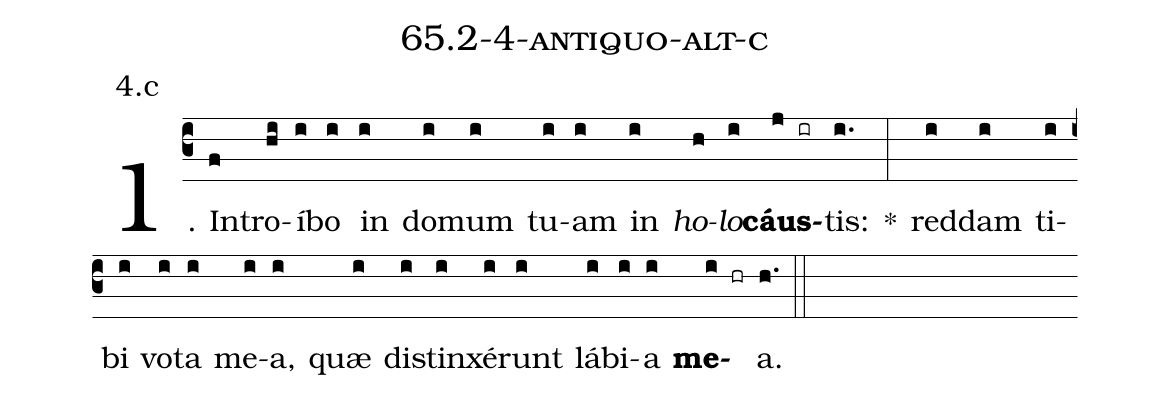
name: 65.2-4-antiquo-alt-c;
annotation: 4.c;
%%
(c3)1. In(f)tro(hi)í(i)bo(i) in(i) do(i)mum(i) tu(i)am(i) in(i) <i>ho</i>(h)<i>lo</i>(i)<b>cáus</b>(j ir)tis:(i.) *(:) red(i)dam(i) ti(i)bi(i) vo(i)ta(i) me(i)a,(i) quæ(i) di(i)stin(i)xé(i)runt(i) lá(i)bi(i)a(i) <b>me</b>(i hr)a.(h.) (::)


%E(i) u(i) o(i) u(i) a(i) e.(h.) (::)
